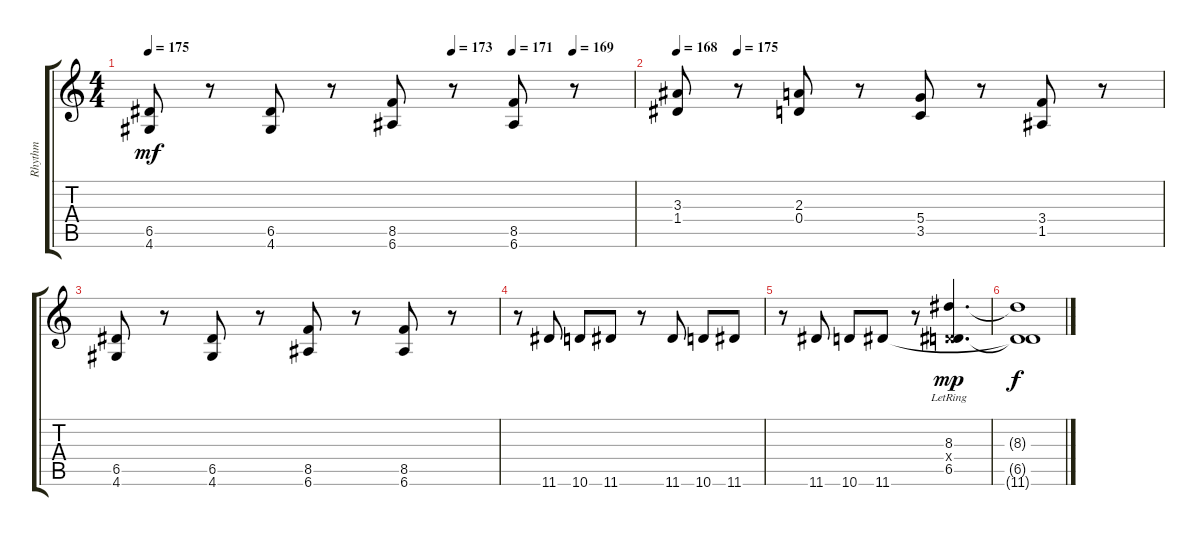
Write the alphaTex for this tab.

\track ("Rhythm" "Rhythm") {instrument overdrivenguitar}
\staff {score tabs}
\tuning (E4 B3 G3 D3 A2 E2) {hide}
\ts (4 4)
\tempo 175
\tempo (173 0.625)
\tempo (171 0.75)
\tempo (169 0.875)
\clef g2
\ks c
(6.5 4.6).8{dy mf} r.8 (6.5 4.6).8 r.8 (8.5 6.6).8 r.8 (8.5 6.6).8 r.8 |
\tempo 168
\tempo (175 0.125)
(3.3 1.4).8 r.8 (2.3 0.4).8 r.8 (5.4 3.5).8 r.8 (3.4 1.5).8 r.8 |
(6.5 4.6).8 r.8 (6.5 4.6).8 r.8 (8.5 6.6).8 r.8 (8.5 6.6).8 r.8 |
r.8 11.6.8 10.6.8 11.6.8 r.8 11.6.8 10.6.8 11.6.8 |
r.8 11.6.8 10.6.8 11.6.8 r.8 (8.3 0.4{x} 6.5{lr}).4{d dy mp} |
(8.3{t} 6.5{t} 11.6{t}).1{dy f}
